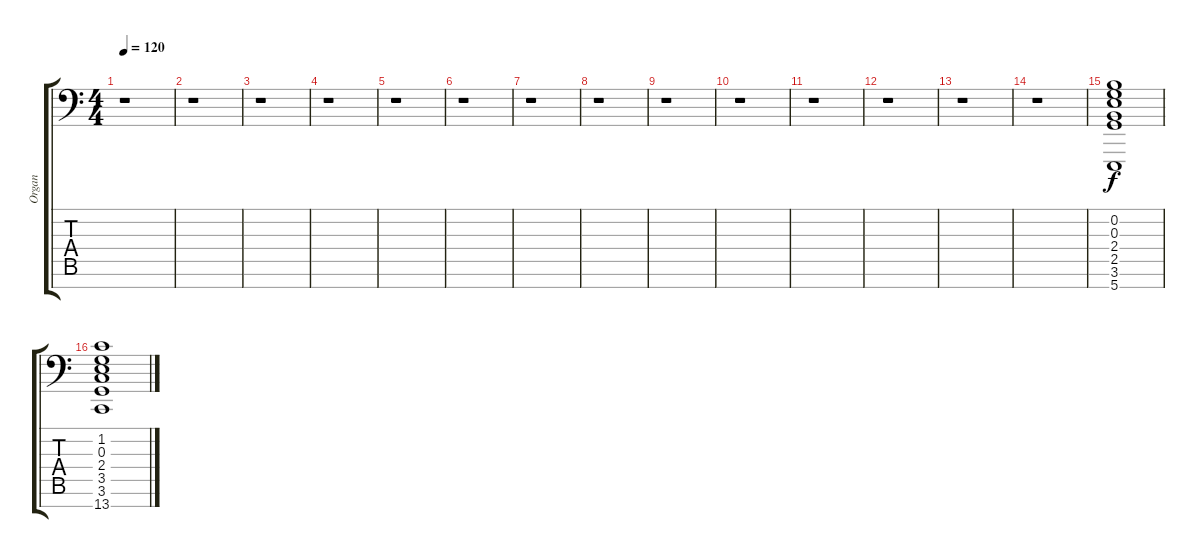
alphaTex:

\track ("Organ" "Organ") {instrument churchorgan}
\staff {score tabs}
\tuning (E4 B3 G3 D3 A2 E2 B0) {hide}
\ts (4 4)
\tempo 120
\clef f4
\ks c
r.1{dy f} |
r.1 |
r.1 |
r.1 |
r.1 |
r.1 |
r.1 |
r.1 |
r.1 |
r.1 |
r.1 |
r.1 |
r.1 |
r.1 |
(0.2 0.3 2.4 2.5 3.6 5.7).1 |
(1.2 0.3 2.4 3.5 3.6 13.7).1
